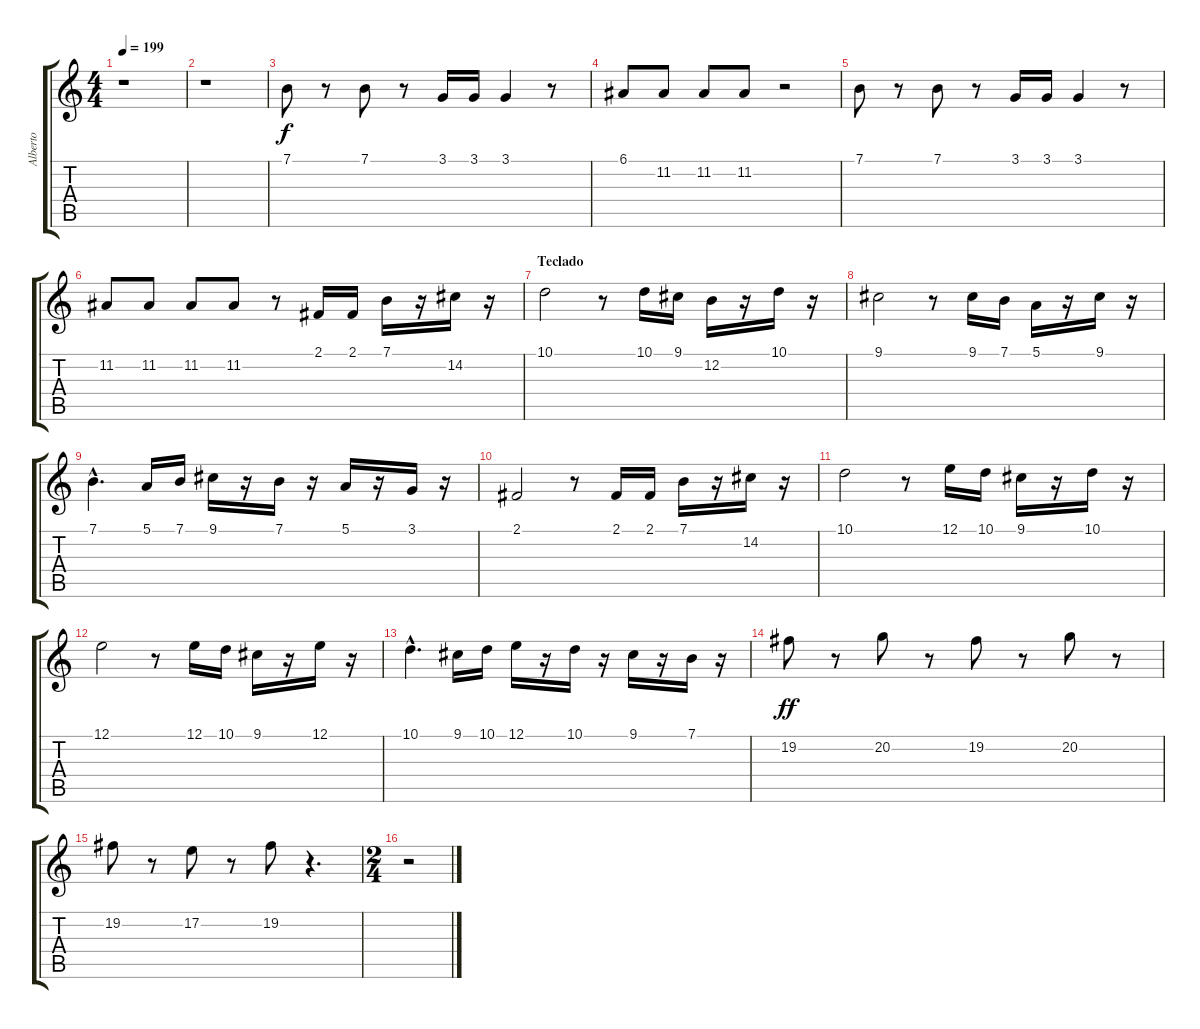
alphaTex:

\track ("Alberto" "Alberto") {instrument trumpet}
\staff {score tabs}
\tuning (E4 B3 G3 D3 A2 E2) {hide}
\ts (4 4)
\tempo 199
\clef g2
\ks c
r.1{dy f} |
r.1 |
7.1.8 r.8 7.1.8 r.8 3.1.16 3.1.16 3.1.4 r.8 |
6.1.8 11.2.8 11.2.8 11.2.8 r.2 |
7.1.8 r.8 7.1.8 r.8 3.1.16 3.1.16 3.1.4 r.8 |
11.2.8 11.2.8 11.2.8 11.2.8 r.8 2.1.16 2.1.16 7.1.16 r.16 14.2.16 r.16 |
\section ("" "Teclado")
10.1.2 r.8 10.1.16 9.1.16 12.2.16 r.16 10.1.16 r.16 |
9.1.2 r.8 9.1.16 7.1.16 5.1.16 r.16 9.1.16 r.16 |
7.1{hac}.4{d} 5.1.16 7.1.16 9.1.16 r.16 7.1.16 r.16 5.1.16 r.16 3.1.16 r.16 |
2.1.2 r.8 2.1.16 2.1.16 7.1.16 r.16 14.2.16 r.16 |
10.1.2 r.8 12.1.16 10.1.16 9.1.16 r.16 10.1.16 r.16 |
12.1.2 r.8 12.1.16 10.1.16 9.1.16 r.16 12.1.16 r.16 |
10.1{hac}.4{d} 9.1.16 10.1.16 12.1.16 r.16 10.1.16 r.16 9.1.16 r.16 7.1.16 r.16 |
19.2.8{dy ff} r.8 20.2.8 r.8 19.2.8 r.8 20.2.8 r.8 |
19.2.8 r.8 17.2.8 r.8 19.2.8 r.4{d} |
\ts (2 4)
r.2
